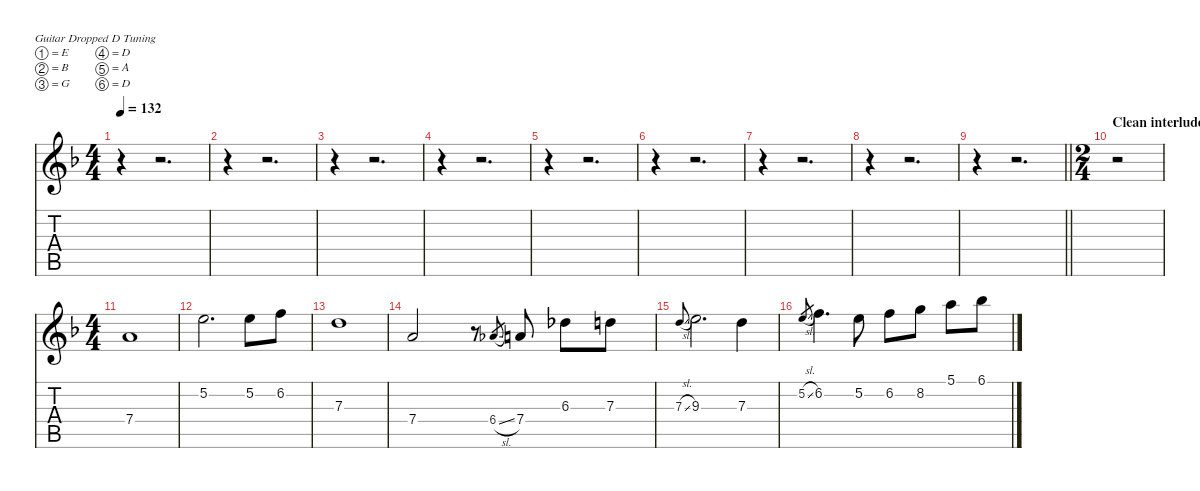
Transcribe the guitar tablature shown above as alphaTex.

\defaultSystemsLayout 4
\hideDynamics
\bracketExtendMode nobrackets
\singleTrackTrackNamePolicy hidden
\multiTrackTrackNamePolicy hidden
\firstSystemTrackNameMode fullname
\firstSystemTrackNameOrientation horizontal
\otherSystemsTrackNameOrientation horizontal
\track ("Clean Guitar" "jz.guit.") {instrument electricguitarjazz}
\staff {score tabs}
\tuning (E4 B3 G3 D3 A2 D2)
\ts (4 4)
\tempo 132
\clef g2
\ks dminor
r.4{dy f beam Down} r.2{d beam Down} |
r.4{beam Down} r.2{d beam Down} |
r.4{beam Down} r.2{d beam Down} |
r.4{beam Down} r.2{d beam Down} |
r.4{beam Down} r.2{d beam Down} |
r.4{beam Down} r.2{d beam Down} |
r.4{beam Down} r.2{d beam Down} |
r.4{beam Down} r.2{d beam Down} |
\barLineRight lightlight
r.4{beam Down} r.2{d beam Down} |
\ts (2 4)
\beaming (8 2 2)
\section ("" "Clean interlude")
r.2{beam Down} |
\ts (4 4)
\beaming (8 2 2 2 2)
7.4{acc forcenatural}.1{beam Up} |
5.2{acc forcenatural}.2{d beam Down} 5.2{acc forcenatural}.8{beam Down} 6.2{acc forcenatural}.8{beam Down} |
7.3{acc forcenatural}.1{beam Down} |
7.4{acc forcenatural}.2{beam Up} r.8{beam Up} 6.4{sl acc b}.8{gr dy mf beam Up} 7.4{acc forcenatural}.8{dy f beam Up} 6.3{acc b}.8{beam Down} 7.3{acc forcenatural}.8{beam Down} |
7.3{sl acc forcenatural}.8{gr onbeat dy mf beam Up} 9.3{acc forcenatural}.2{d dy f beam Down} 7.3{acc forcenatural}.4{beam Down} |
5.2{sl acc forcenatural}.8{gr dy mf beam Up} 6.2{acc forcenatural}.4{d dy f beam Down} 5.2{acc forcenatural}.8{beam Down} 6.2{acc forcenatural}.8{beam Down} 8.2{acc forcenatural}.8{beam Down} 5.1{acc forcenatural}.8{beam Down} 6.1{acc b}.8{beam Down}
